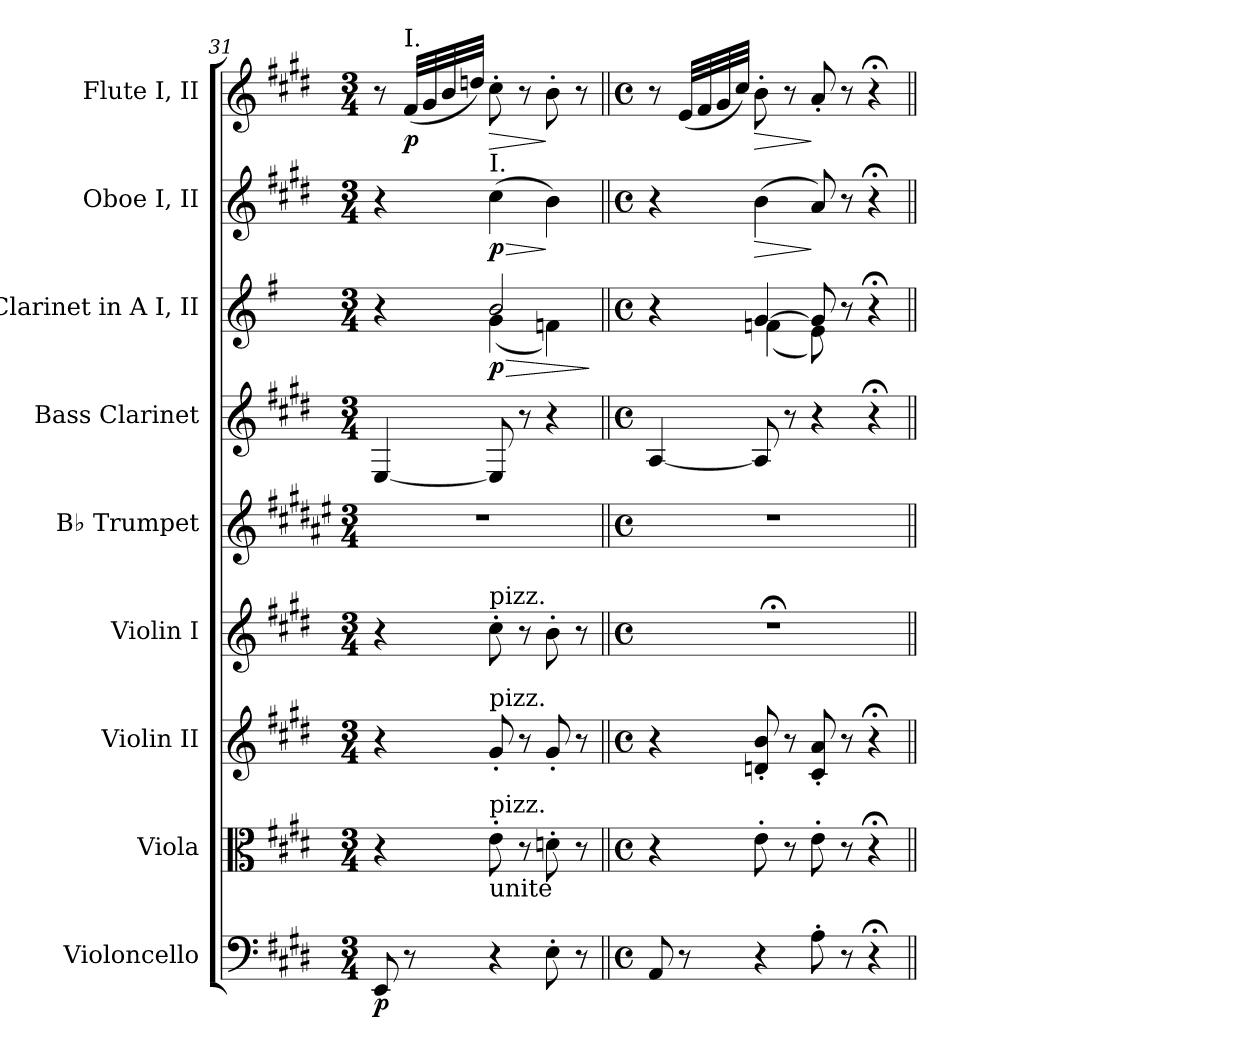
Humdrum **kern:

**kern	**dynam	**kern	**kern	**kern	**kern	**kern	**kern	**dynam	**kern	**dynam	**kern	**dynam
*part9	*part9	*part8	*part7	*part6	*part5	*part4	*part3	*part3	*part2	*part2	*part1	*part1
*staff9	*staff9	*staff8	*staff7	*staff6	*staff5	*staff4	*staff3	*staff3	*staff2	*staff2	*staff1	*staff1
*I"Violoncello	*	*I"Viola	*I"Violin II	*I"Violin I	*I"B♭ Trumpet	*I"Bass Clarinet	*I"Clarinet in A I, II	*	*I"Oboe I, II	*	*I"Flute I, II	*
*I'Vc.	*	*I'Va.	*I'Vn. II	*I'Vn. I	*I'B♭ Tpt.	*I'B. Cl.	*	*	*I'Ob. I, II	*	*I'Fl. I, II	*
*clefF4	*	*clefC3	*clefG2	*clefG2	*clefG2	*clefG2	*clefG2	*	*clefG2	*	*clefG2	*
*	*	*	*	*	*ITrd1c2	*ITrd9c15	*ITrd2c3	*	*	*	*	*
*k[f#c#g#d#]	*	*k[f#c#g#d#]	*k[f#c#g#d#]	*k[f#c#g#d#]	*k[f#c#g#d#]	*k[f#c#g#d#]	*k[f#c#g#d#]	*	*k[f#c#g#d#]	*	*k[f#c#g#d#]	*
*M3/4	*	*M3/4	*M3/4	*M3/4	*M3/4	*M3/4	*M3/4	*	*M3/4	*	*M3/4	*
=31	=31	=31	=31	=31	=31	=31	=31	=31	=31	=31	=31	=31
*	*	*	*	*	*	*	*^	*	*	*	*	*
!	!LO:DY:b	!	!	!	!	!	!	!	!	!	!	!	!
8EE/	p	4r	4r	4r	2.r	[4EE/	4r	4ryy	.	4r	.	8r	.
!	!	!	!	!	!	!	!	!	!	!	!	!LO:TX:a:t=I.	!
!	!	!	!	!	!	!	!	!	!	!	!	!	!LO:DY:b
8r	.	.	.	.	.	.	.	.	.	.	.	(<32f#/LLL	p
.	.	.	.	.	.	.	.	.	.	.	.	32g#/	.
.	.	.	.	.	.	.	.	.	.	.	.	32b/	.
.	.	.	.	.	.	.	.	.	.	.	.	32ddn/JJJ)	.
!	!	!	!	!	!	!	!	!	!	!LO:TX:a:t=I.	!	!	!
!	!	!	!	!LO:TX:a:t=pizz.	!	!	!	!	!	!	!	!	!
!	!	!	!LO:TX:a:t=pizz.	!	!	!	!	!	!	!	!	!	!
!	!	!LO:TX:a:t=pizz.	!	!	!	!	!	!	!	!	!	!	!
!	!	!LO:TX:b:t=unite	!	!	!	!	!	!	!	!	!	!	!
!	!	!	!	!	!	!	!	!	!LO:HP:b	!	!LO:HP:b	!	!LO:HP:b
!	!	!	!	!	!	!	!	!	!LO:DY:n=1:b	!	!LO:DY:n=1:b	!	!
4r	.	8e'\	8g#'/	8cc#'\	.	8EE/]	2g#/	(<4e\	> p	(>4cc#\	> p	8cc#'\	>
.	.	8r	8r	8r	.	8r	.	.	.	.	.	8r	.
8E'\	.	8dn'\	8g#'/	8b'\	.	4r	.	4dn\)	.	4b\)	]	8b'\	]
8r	.	8r	8r	8r	.	.	.	.	.	.	.	8r	.
*	*	*	*	*	*	*	*v	*v	*	*	*	*	*
.	.	.	.	.	.	.	.	]	.	.	.	.
!!LO:LB:g=z
=32||	=32||	=32||	=32||	=32||	=32||	=32||	=32||	=32||	=32||	=32||	=32||	=32||
*M4/4	*	*M4/4	*M4/4	*M4/4	*M4/4	*M4/4	*M4/4	*	*M4/4	*	*M4/4	*
*met(c)	*	*met(c)	*met(c)	*met(c)	*met(c)	*met(c)	*met(c)	*	*met(c)	*	*met(c)	*
*	*	*	*	*	*	*	*^	*	*	*	*	*
8AA/	.	4r	4r	1r;<	1r	[4AA/	4r	4ryy	.	4r	.	8r	.
8r	.	.	.	.	.	.	.	.	.	.	.	(<32e/LLL	.
.	.	.	.	.	.	.	.	.	.	.	.	32f#/	.
.	.	.	.	.	.	.	.	.	.	.	.	32g#/	.
.	.	.	.	.	.	.	.	.	.	.	.	32cc#/JJJ)	.
!	!	!	!	!	!	!	!	!	!	!	!LO:HP:b	!	!LO:HP:b
4r	.	8e'\	8dn/' 8b/'	.	.	8AA/]	[4e/	(<4dn\	.	(>4b\	>	8b'\	>
.	.	8r	8r	.	.	8r	.	.	.	.	.	8r	.
8A'\	.	8e'\	8c#/' 8a/'	.	.	4r	8e/]	8c#\)	.	8a/)	]	8a'/	]
8r	.	8r	8r	.	.	.	8r	4.ryy	.	8r	.	8r	.
4r;<	.	4r;<	4r;<	.	.	4r;<	4r;<	.	.	4r;<	.	4r;<	.
*	*	*	*	*	*	*	*v	*v	*	*	*	*	*
=||	=||	=||	=||	=||	=||	=||	=||	=||	=||	=||	=||	=||
*-	*-	*-	*-	*-	*-	*-	*-	*-	*-	*-	*-	*-
